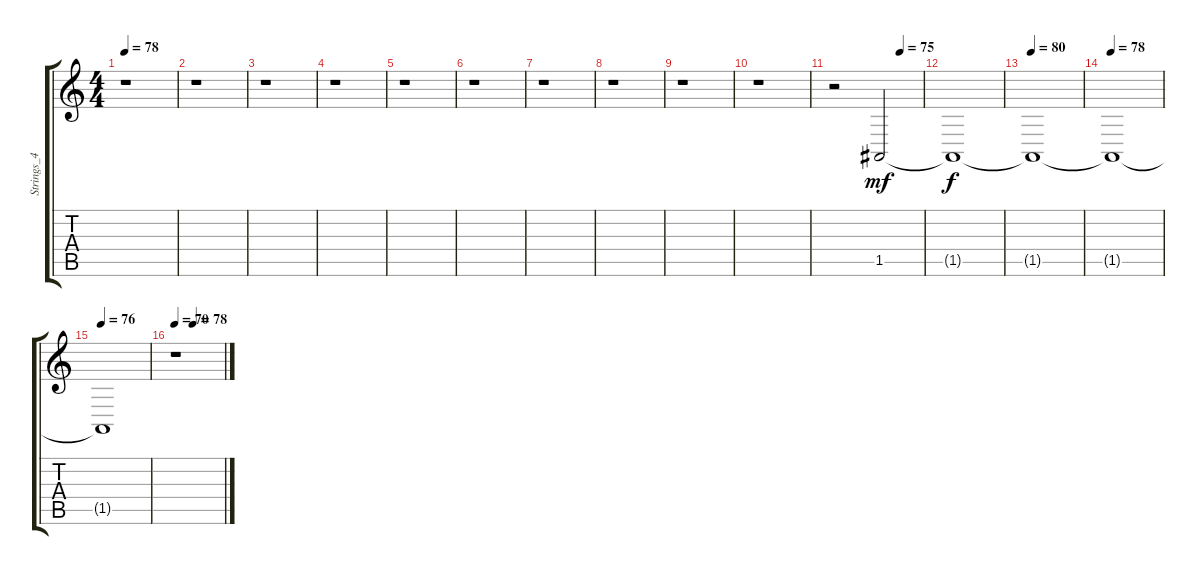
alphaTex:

\track ("Strings_4" "Strings_4") {instrument stringensemble1}
\staff {score tabs}
\tuning (E4 B3 G3 D3 A2 E2) {hide}
\ts (4 4)
\tempo 78
\clef g2
\ks c
r.1{dy f} |
r.1 |
r.1 |
r.1 |
r.1 |
r.1 |
r.1 |
r.1 |
r.1 |
r.1 |
\tempo (75 0.75)
r.2 1.5.2{dy mf balance 7} |
1.5{t}.1{dy f} |
\tempo 80
1.5{t}.1 |
\tempo 78
1.5{t}.1 |
\tempo 76
1.5{t}.1 |
\tempo 70
\tempo (78 0.375)
r.1
